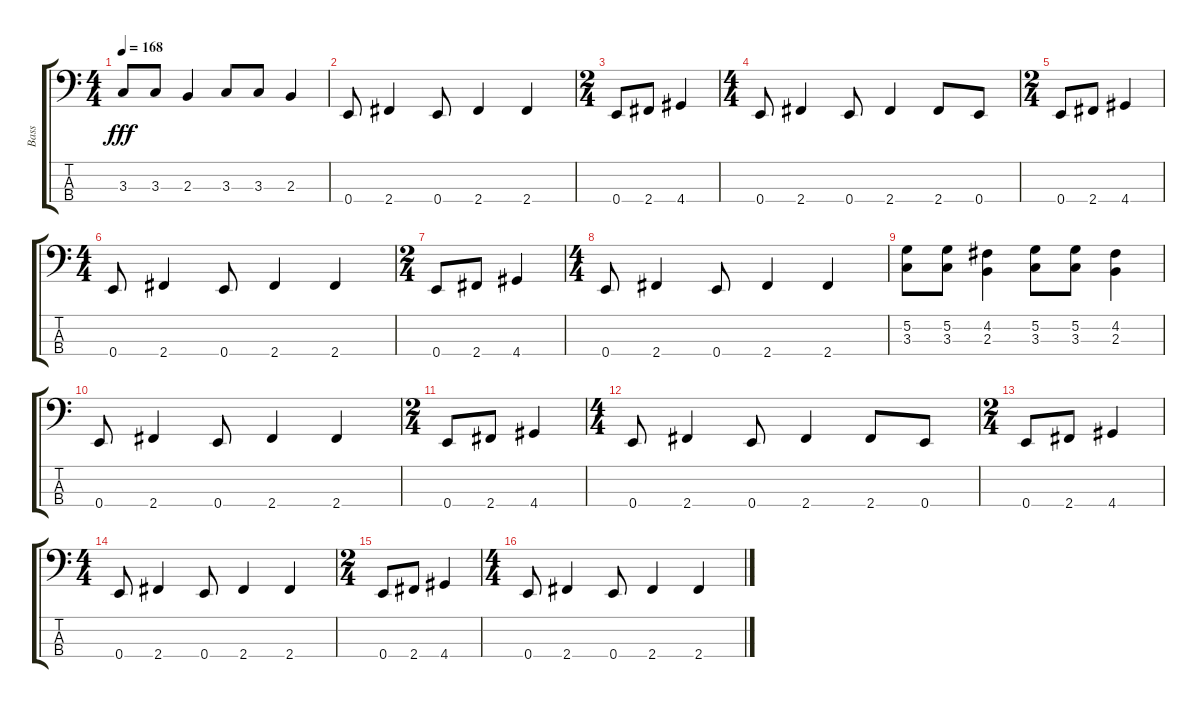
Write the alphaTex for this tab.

\track ("Bass" "Bass") {instrument electricbasspick}
\staff {score tabs}
\tuning (G2 D2 A1 E1) {hide}
\ts (4 4)
\tempo 168
\clef f4
\ks c
3.3.8{dy fff} 3.3.8 2.3.4 3.3.8 3.3.8 2.3.4 |
0.4.8 2.4.4 0.4.8 2.4.4 2.4.4 |
\ts (2 4)
0.4.8 2.4.8 4.4.4 |
\ts (4 4)
0.4.8 2.4.4 0.4.8 2.4.4 2.4.8 0.4.8 |
\ts (2 4)
0.4.8 2.4.8 4.4.4 |
\ts (4 4)
0.4.8 2.4.4 0.4.8 2.4.4 2.4.4 |
\ts (2 4)
0.4.8 2.4.8 4.4.4 |
\ts (4 4)
0.4.8 2.4.4 0.4.8 2.4.4 2.4.4 |
(5.2 3.3).8 (5.2 3.3).8 (4.2 2.3).4 (5.2 3.3).8 (5.2 3.3).8 (4.2 2.3).4 |
0.4.8 2.4.4 0.4.8 2.4.4 2.4.4 |
\ts (2 4)
0.4.8 2.4.8 4.4.4 |
\ts (4 4)
0.4.8 2.4.4 0.4.8 2.4.4 2.4.8 0.4.8 |
\ts (2 4)
0.4.8 2.4.8 4.4.4 |
\ts (4 4)
0.4.8 2.4.4 0.4.8 2.4.4 2.4.4 |
\ts (2 4)
0.4.8 2.4.8 4.4.4 |
\ts (4 4)
0.4.8 2.4.4 0.4.8 2.4.4 2.4.4
